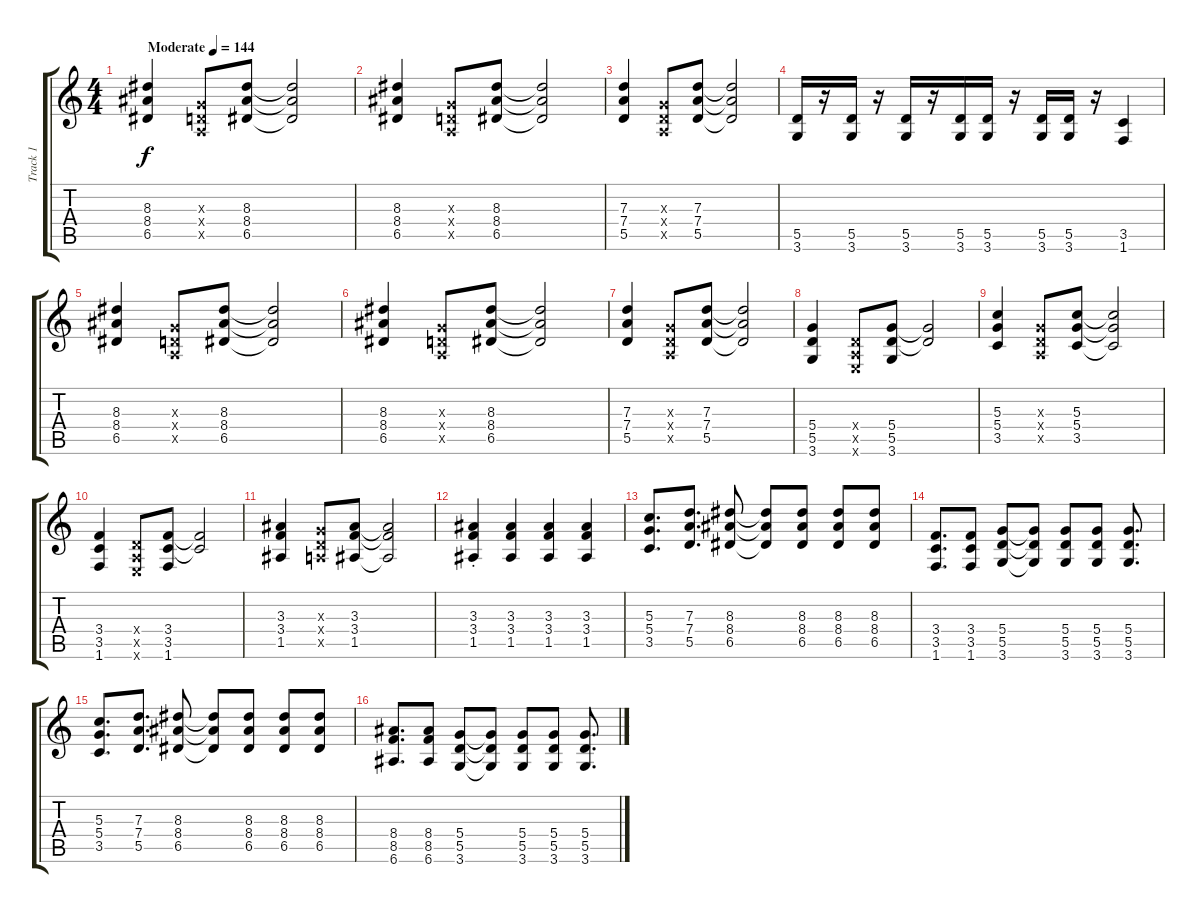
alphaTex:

\track ("Track 1" "Track 1") {instrument overdrivenguitar}
\staff {score tabs}
\tuning (E4 B3 G3 D3 A2 E2) {hide}
\ts (4 4)
\tempo (144 "Moderate")
\clef g2
\ks c
(8.3 8.4 6.5).4{dy f instrument overdrivenguitar} (0.3{x} 0.4{x} 0.5{x}).8 (8.3 8.4 6.5).8 (8.3{t} 8.4{t} 6.5{t}).2 |
(8.3 8.4 6.5).4 (0.3{x} 0.4{x} 0.5{x}).8 (8.3 8.4 6.5).8 (8.3{t} 8.4{t} 6.5{t}).2 |
(7.3 7.4 5.5).4 (0.3{x} 0.4{x} 0.5{x}).8 (7.3 7.4 5.5).8 (7.3{t} 7.4{t} 5.5{t}).2 |
(5.5 3.6).16 r.16 (5.5 3.6).16 r.16 (5.5 3.6).16 r.16 (5.5 3.6).16 (5.5 3.6).16 r.16 (5.5 3.6).16 (5.5 3.6).16 r.16 (3.5 1.6).4 |
(8.3 8.4 6.5).4 (0.3{x} 0.4{x} 0.5{x}).8 (8.3 8.4 6.5).8 (8.3{t} 8.4{t} 6.5{t}).2 |
(8.3 8.4 6.5).4 (0.3{x} 0.4{x} 0.5{x}).8 (8.3 8.4 6.5).8 (8.3{t} 8.4{t} 6.5{t}).2 |
(7.3 7.4 5.5).4 (0.3{x} 0.4{x} 0.5{x}).8 (7.3 7.4 5.5).8 (7.3{t} 7.4{t} 5.5{t}).2 |
(5.4 5.5 3.6).4 (0.4{x} 0.5{x} 0.6{x}).8 (5.4 5.5 3.6).8 (5.4{t} 5.5{t}).2 |
(5.3 5.4 3.5).4 (0.3{x} 0.4{x} 0.5{x}).8 (5.3 5.4 3.5).8 (5.3{t} 5.4{t} 3.5{t}).2 |
(3.4 3.5 1.6).4 (0.4{x} 0.5{x} 0.6{x}).8 (3.4 3.5 1.6).8 (3.4{t} 3.5{t}).2 |
(3.3 3.4 1.5).4 (0.3{x} 0.4{x} 0.5{x}).8 (3.3 3.4 1.5).8 (3.3{t} 3.4{t} 1.5{t}).2 |
(3.3{st} 3.4{st} 1.5{st}).4 (3.3 3.4 1.5).4 (3.3 3.4 1.5).4 (3.3 3.4 1.5).4 |
(5.3 5.4 3.5).8{d} (7.3 7.4 5.5).8{d} (8.3 8.4 6.5).8 (8.3{t} 8.4{t} 6.5{t}).8 (8.3 8.4 6.5).8 (8.3 8.4 6.5).8 (8.3 8.4 6.5).8 |
(3.4 3.5 1.6).8{d} (3.4 3.5 1.6).8 (5.4 5.5 3.6).8 (5.4{t} 5.5{t} 3.6{t}).8 (5.4 5.5 3.6).8 (5.4 5.5 3.6).8 (5.4 5.5 3.6).8{d} |
(5.3 5.4 3.5).8{d} (7.3 7.4 5.5).8{d} (8.3 8.4 6.5).8 (8.3{t} 8.4{t} 6.5{t}).8 (8.3 8.4 6.5).8 (8.3 8.4 6.5).8 (8.3 8.4 6.5).8 |
(8.4 8.5 6.6).8{d} (8.4 8.5 6.6).8 (5.4 5.5 3.6).8 (5.4{t} 5.5{t} 3.6{t}).8 (5.4 5.5 3.6).8 (5.4 5.5 3.6).8 (5.4 5.5 3.6).8{d}
